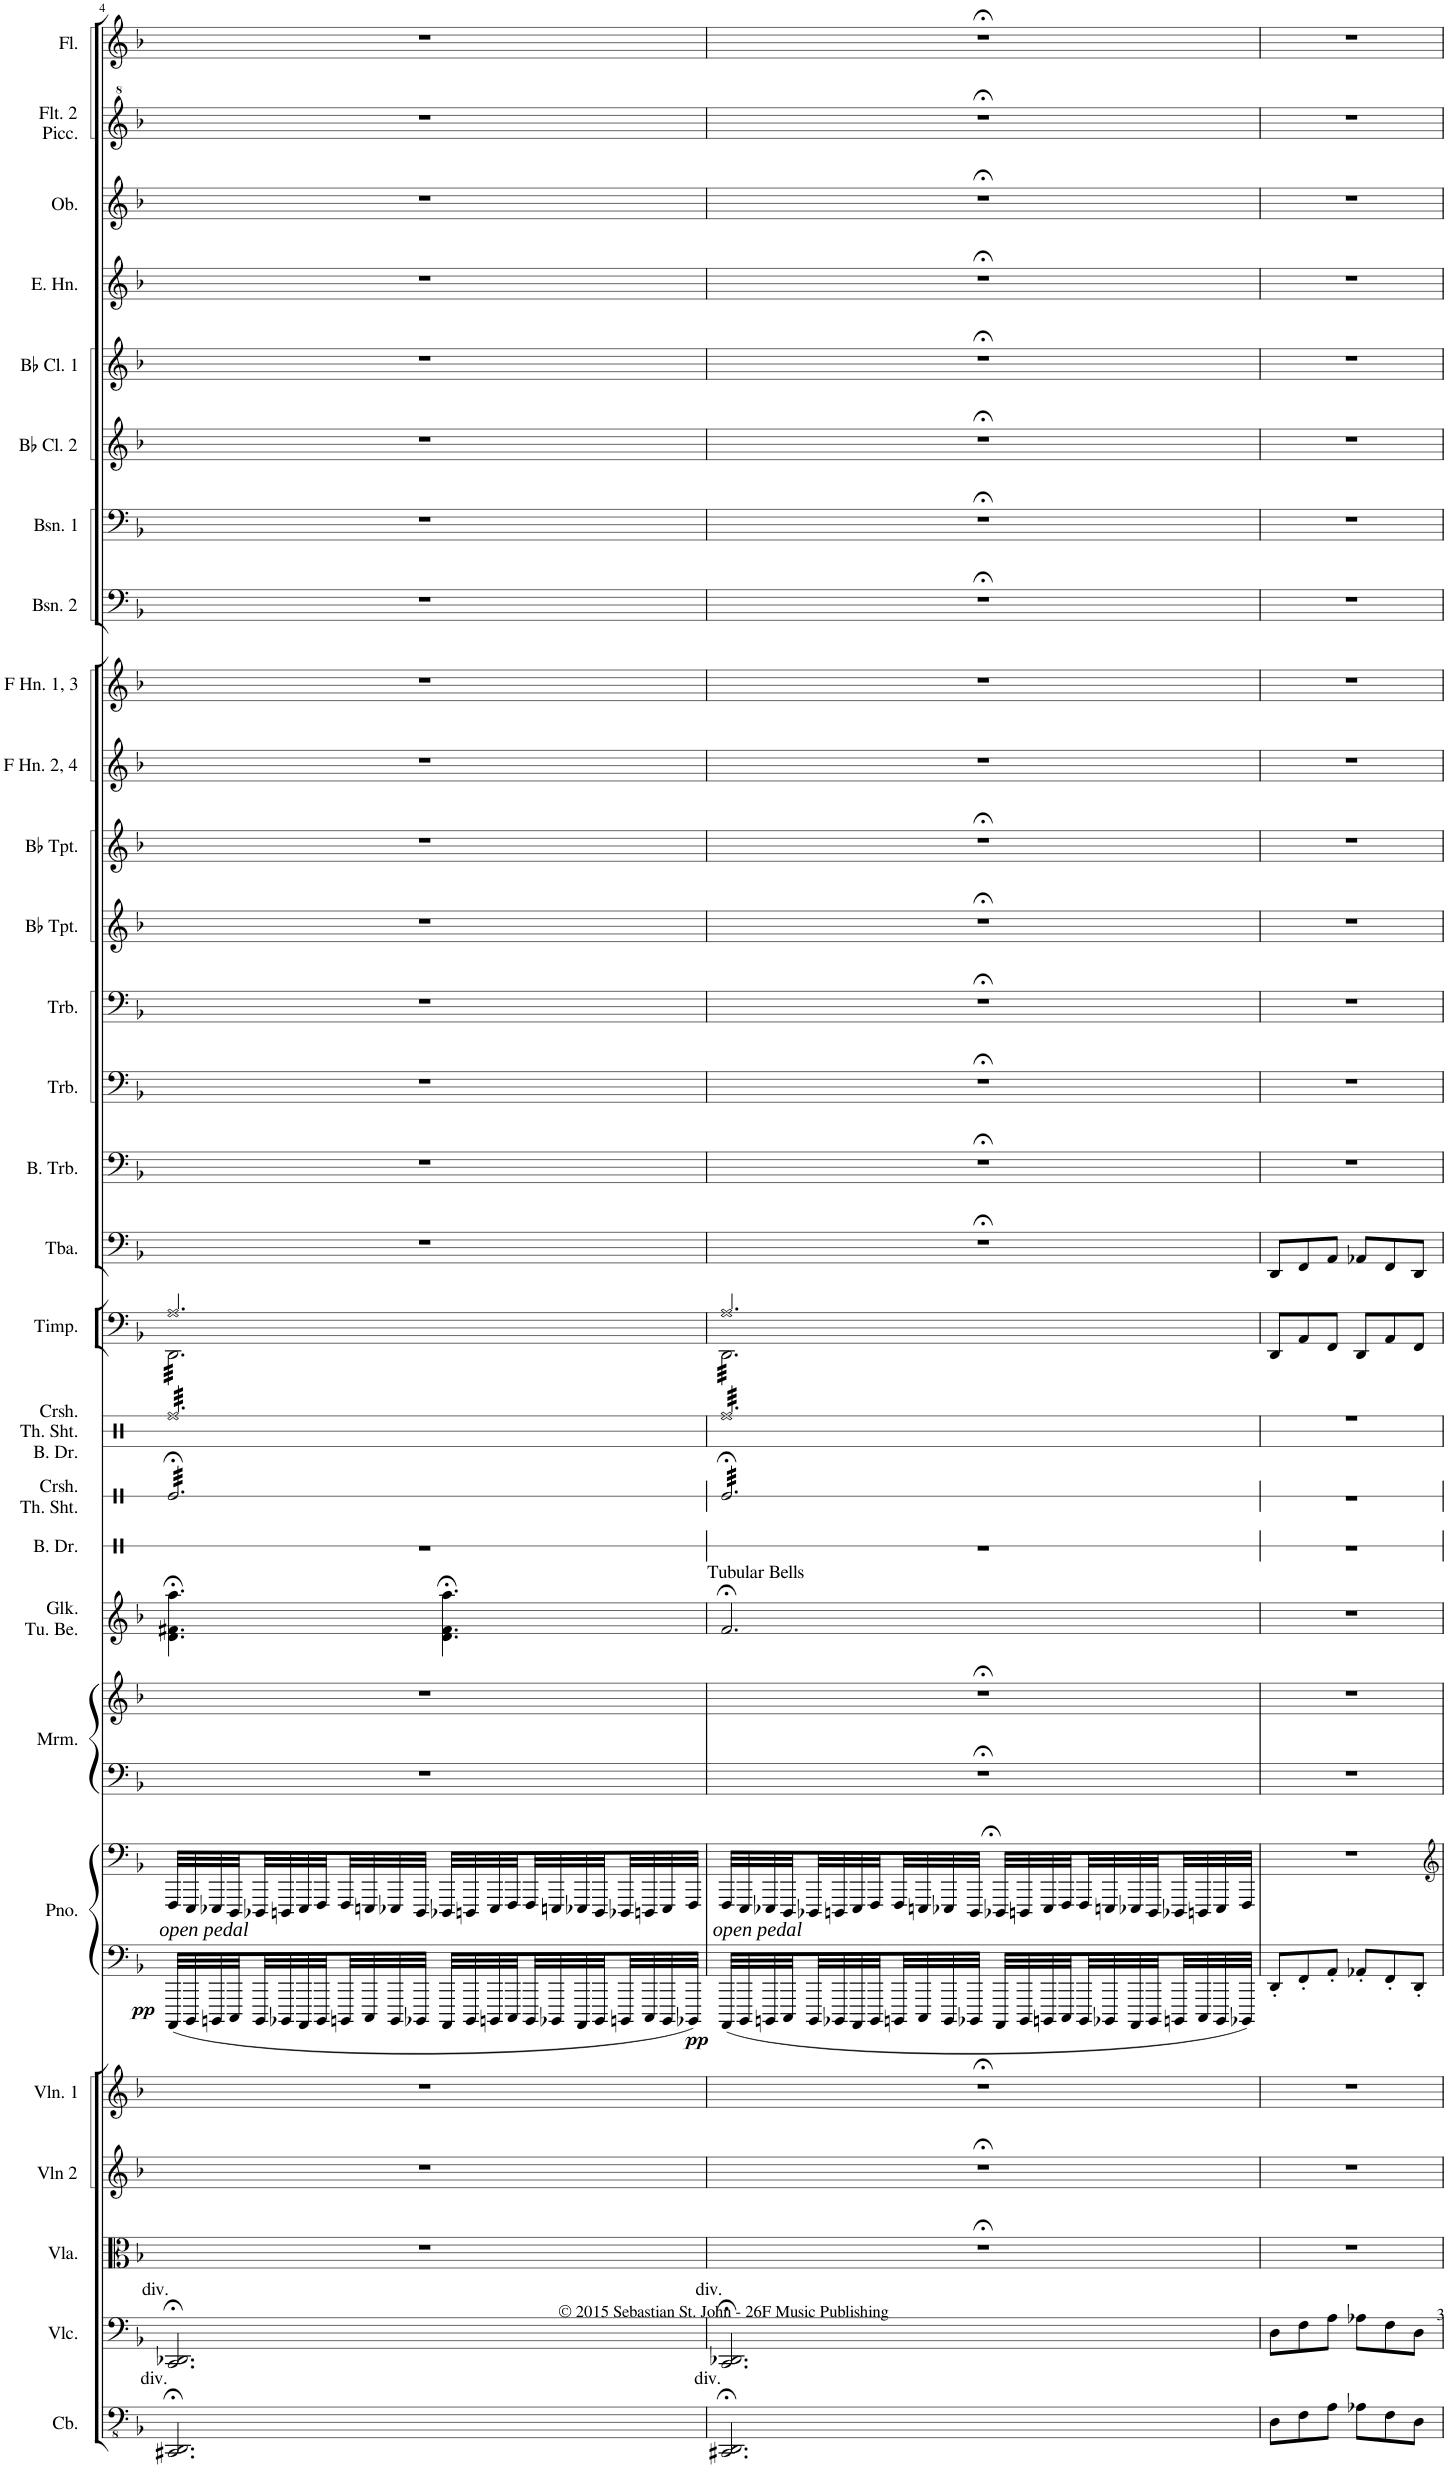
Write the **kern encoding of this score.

**kern	**kern	**kern	**kern	**kern	**kern	**kern	**dynam	**kern	**kern	**kern	**kern	**kern	**kern	**kern	**kern	**kern	**kern	**kern	**kern	**kern	**kern	**kern	**kern	**kern	**kern	**kern	**kern	**kern	**kern	**kern
*part28	*part27	*part26	*part25	*part24	*part23	*part23	*part23	*part22	*part22	*part21	*part20	*part19	*part18	*part17	*part16	*part15	*part14	*part13	*part12	*part11	*part10	*part9	*part8	*part7	*part6	*part5	*part4	*part3	*part2	*part1
*staff30	*staff29	*staff28	*staff27	*staff26	*staff25	*staff24	*staff24/25	*staff23	*staff22	*staff21	*staff20	*staff19	*staff18	*staff17	*staff16	*staff15	*staff14	*staff13	*staff12	*staff11	*staff10	*staff9	*staff8	*staff7	*staff6	*staff5	*staff4	*staff3	*staff2	*staff1
*I"Contrabass	*I"Violoncello	*I"Viola	*I"Violin 2	*I"Violin 1	*I"Piano	*	*	*I"Marimba	*	*I"Glockenspiel Tubular Bells	*I"Bass Drum	*I"Crash Thundersheet	*I"Crash Thundersheet Bass Drum	*I"Timpani	*I"Tuba	*I"Bass Trombone	*I"Trombone	*I"Trombone	*I"Bb Trumpet	*I"Trumpets in Bb	*I"Horn in F 2, 4	*I"Horn in F 1, 3	*I"Bassoon 2	*I"Bassoon 1	*I"Clarinets in Bb 2	*I"Bb Clarinet 1	*I"English Horn	*I"Oboes	*I"Flute 2 Piccolo	*I"Flutes
*I'Cb.	*I'Vlc.	*I'Vla.	*I'Vln 2	*I'Vln. 1	*I'Pno.	*	*	*I'Mrm.	*	*I'Glk. Tu. Be.	*I'B. Dr.	*I'Crsh. Th. Sht.	*I'Crsh. Th. Sht. B. Dr.	*I'Timp.	*I'Tba.	*I'B. Trb.	*I'Trb.	*I'Trb.	*I'Bb Tpt.	*	*	*	*I'Bsn. 2	*I'Bsn. 1	*	*I'Bb Cl. 1	*I'E. Hn.	*I'Ob.	*I'Flt. 2 Picc.	*I'Fl.
!!LO:PB:g=z
*clefFv4	*clefF4	*clefC3	*clefG2	*clefG2	*clefF4	*clefF4	*	*clefF4	*clefG2	*clefG2	*clefX	*clefX	*clefX	*clefF4	*clefF4	*clefF4	*clefF4	*clefF4	*clefG2	*clefG2	*clefG2	*clefG2	*clefF4	*clefF4	*clefG2	*clefG2	*clefG2	*clefG2	*clefG^2	*clefG2
*ITrd7c12	*	*	*	*	*	*	*	*	*	*	*	*	*	*	*	*	*	*	*ITrd1c2	*ITrd1c2	*ITrd4c7	*ITrd4c7	*	*	*ITrd1c2	*ITrd1c2	*ITrd4c7	*	*ITrd-7c-12	*
*k[b-]	*k[b-]	*k[b-]	*k[b-]	*k[b-]	*k[b-]	*k[b-]	*	*k[b-]	*k[b-]	*k[b-]	*k[]	*k[]	*k[]	*k[b-]	*k[b-]	*k[b-]	*k[b-]	*k[b-]	*k[b-]	*k[b-]	*k[b-]	*k[b-]	*k[b-]	*k[b-]	*k[b-]	*k[b-]	*k[b-]	*k[b-]	*k[b-]	*k[b-]
*M6/8	*M6/8	*M6/8	*M6/8	*M6/8	*M6/8	*M6/8	*	*M6/8	*M6/8	*M6/8	*M6/8	*M6/8	*M6/8	*M6/8	*M6/8	*M6/8	*M6/8	*M6/8	*M6/8	*M6/8	*M6/8	*M6/8	*M6/8	*M6/8	*M6/8	*M6/8	*M6/8	*M6/8	*M6/8	*M6/8
=4	=4	=4	=4	=4	=4	=4	=4	=4	=4	=4	=4	=4	=4	=4	=4	=4	=4	=4	=4	=4	=4	=4	=4	=4	=4	=4	=4	=4	=4	=4
*	*	*	*	*	*	*	*	*	*	*	*	*	*	*^	*	*	*	*	*	*	*	*	*	*	*	*	*	*	*	*
!	!	!	!	!	!	!LO:TX:b:i:t=open pedal	!	!	!	!	!	!	!	!	!	!	!	!	!	!	!	!	!	!	!	!	!	!	!	!	!
!	!LO:TX:a:t=div.	!	!	!	!	!	!	!	!	!	!	!	!	!	!	!	!	!	!	!	!	!	!	!	!	!	!	!	!	!	!
!LO:TX:a:t=div.	!	!	!	!	!	!	!	!	!	!	!	!	!	!	!	!	!	!	!	!	!	!	!	!	!	!	!	!	!	!	!
*	*	*	*	*	*	*	*	*	*	*	*	*tremolo	*	*	*	*	*	*	*	*	*	*	*	*	*	*	*	*	*	*	*
*	*	*	*	*	*	*	*	*	*	*	*	*	*tremolo	*	*	*	*	*	*	*	*	*	*	*	*	*	*	*	*	*	*
*	*	*	*	*	*	*	*	*	*	*	*	*	*	*tremolo	*	*	*	*	*	*	*	*	*	*	*	*	*	*	*	*	*
2.CCC#X/;< 2.DDD/;<	2.CC/;< 2.DD-X/;<	2.r	2.r	2.r	32AAAA/LLL	32FFF/LLL	.	2.r	2.r	4.d\;< 4.f#X\;< 4.aa\;<	2.r	32Re;</LLL	32Rdd/LLL	2.A/	32DD\LLL	2.r	2.r	2.r	2.r	2.r	2.r	2.r	2.r	2.r	2.r	2.r	2.r	2.r	2.r	2.r	2.r
.	.	.	.	.	32BBBB-/	32EEE/	.	.	.	.	.	32Re;</	32Rdd/	.	32DD\	.	.	.	.	.	.	.	.	.	.	.	.	.	.	.	.
!	!	!	!	!	!	!	!LO:DY:b=2	!	!	!	!	!	!	!	!	!	!	!	!	!	!	!	!	!	!	!	!	!	!	!	!
.	.	.	.	.	32BBBBn/	32EEE-X/	pp	.	.	.	.	32Re;</	32Rdd/	.	32DD\	.	.	.	.	.	.	.	.	.	.	.	.	.	.	.	.
.	.	.	.	.	32CCC/	32DDD/	.	.	.	.	.	32Re;</	32Rdd/	.	32DD\	.	.	.	.	.	.	.	.	.	.	.	.	.	.	.	.
.	.	.	.	.	32BBBB/	32DDD-X/	.	.	.	.	.	32Re;</	32Rdd/	.	32DD\	.	.	.	.	.	.	.	.	.	.	.	.	.	.	.	.
.	.	.	.	.	32BBBB-X/	32DDDn/	.	.	.	.	.	32Re;</	32Rdd/	.	32DD\	.	.	.	.	.	.	.	.	.	.	.	.	.	.	.	.
.	.	.	.	.	32AAAA/	32EEE-/	.	.	.	.	.	32Re;</	32Rdd/	.	32DD\	.	.	.	.	.	.	.	.	.	.	.	.	.	.	.	.
.	.	.	.	.	32BBBB-/	32FFF/	.	.	.	.	.	32Re;</	32Rdd/	.	32DD\	.	.	.	.	.	.	.	.	.	.	.	.	.	.	.	.
.	.	.	.	.	32BBBBn/	32FFF/	.	.	.	.	.	32Re;</	32Rdd/	.	32DD\	.	.	.	.	.	.	.	.	.	.	.	.	.	.	.	.
.	.	.	.	.	32CCC/	32EEEn/	.	.	.	.	.	32Re;</	32Rdd/	.	32DD\	.	.	.	.	.	.	.	.	.	.	.	.	.	.	.	.
.	.	.	.	.	32BBBB/	32EEE-X/	.	.	.	.	.	32Re;</	32Rdd/	.	32DD\	.	.	.	.	.	.	.	.	.	.	.	.	.	.	.	.
.	.	.	.	.	32BBBB-X/JJJ	32DDD/JJJ	.	.	.	.	.	32Re;</	32Rdd/	.	32DD\	.	.	.	.	.	.	.	.	.	.	.	.	.	.	.	.
.	.	.	.	.	32AAAA/LLL	32DDD-X/LLL	.	.	.	4.d\;< 4.f#\;< 4.aa\;<	.	32Re;</	32Rdd/	.	32DD\	.	.	.	.	.	.	.	.	.	.	.	.	.	.	.	.
.	.	.	.	.	32BBBB-/	32DDDn/	.	.	.	.	.	32Re;</	32Rdd/	.	32DD\	.	.	.	.	.	.	.	.	.	.	.	.	.	.	.	.
.	.	.	.	.	32BBBBn/	32EEE-/	.	.	.	.	.	32Re;</	32Rdd/	.	32DD\	.	.	.	.	.	.	.	.	.	.	.	.	.	.	.	.
.	.	.	.	.	32CCC/	32FFF/	.	.	.	.	.	32Re;</	32Rdd/	.	32DD\	.	.	.	.	.	.	.	.	.	.	.	.	.	.	.	.
.	.	.	.	.	32BBBB/	32FFF/	.	.	.	.	.	32Re;</	32Rdd/	.	32DD\	.	.	.	.	.	.	.	.	.	.	.	.	.	.	.	.
.	.	.	.	.	32BBBB-X/	32EEEn/	.	.	.	.	.	32Re;</	32Rdd/	.	32DD\	.	.	.	.	.	.	.	.	.	.	.	.	.	.	.	.
.	.	.	.	.	32AAAA/	32EEE-X/	.	.	.	.	.	32Re;</	32Rdd/	.	32DD\	.	.	.	.	.	.	.	.	.	.	.	.	.	.	.	.
.	.	.	.	.	32BBBB-/	32DDD/	.	.	.	.	.	32Re;</	32Rdd/	.	32DD\	.	.	.	.	.	.	.	.	.	.	.	.	.	.	.	.
.	.	.	.	.	32BBBBn/	32DDD-X/	.	.	.	.	.	32Re;</	32Rdd/	.	32DD\	.	.	.	.	.	.	.	.	.	.	.	.	.	.	.	.
.	.	.	.	.	32CCC/	32DDDn/	.	.	.	.	.	32Re;</	32Rdd/	.	32DD\	.	.	.	.	.	.	.	.	.	.	.	.	.	.	.	.
.	.	.	.	.	32BBBB/	32EEE-/	.	.	.	.	.	32Re;</	32Rdd/	.	32DD\	.	.	.	.	.	.	.	.	.	.	.	.	.	.	.	.
.	.	.	.	.	32BBBB-X/JJJ	32FFF/JJJ	.	.	.	.	.	32Re;</JJJ	32Rdd/JJJ	.	32DD\JJJ	.	.	.	.	.	.	.	.	.	.	.	.	.	.	.	.
=5	=5	=5	=5	=5	=5	=5	=5	=5	=5	=5	=5	=5	=5	=5	=5	=5	=5	=5	=5	=5	=5	=5	=5	=5	=5	=5	=5	=5	=5	=5	=5
!	!	!	!	!	!	!	!	!	!	!LO:TX:a:t=Tubular Bells	!	!	!	!	!	!	!	!	!	!	!	!	!	!	!	!	!	!	!	!	!
!	!	!	!	!	!	!LO:TX:b:i:t=open pedal	!	!	!	!	!	!	!	!	!	!	!	!	!	!	!	!	!	!	!	!	!	!	!	!	!
!	!LO:TX:a:t=div.	!	!	!	!	!	!	!	!	!	!	!	!	!	!	!	!	!	!	!	!	!	!	!	!	!	!	!	!	!	!
!LO:TX:a:t=div.	!	!	!	!	!	!	!	!	!	!	!	!	!	!	!	!	!	!	!	!	!	!	!	!	!	!	!	!	!	!	!
2.CCC#X/;< 2.DDD/;<	2.CC/;< 2.DD-X/;<	2.r;<	2.r;<	2.r;<	32AAAA/LLL	32FFF/LLL	.	2.r;<	2.r;<	2.f;</	2.r	32Re;</LLL	32Rdd/LLL	2.A/	32DD\LLL	2.r;<	2.r;<	2.r;<	2.r;<	2.r;<	2.r;<	2.r	2.r	2.r;<	2.r;<	2.r;<	2.r;<	2.r;<	2.r;<	2.r;<	2.r;<
.	.	.	.	.	32BBBB-/	32EEE/	.	.	.	.	.	32Re;</	32Rdd/	.	32DD\	.	.	.	.	.	.	.	.	.	.	.	.	.	.	.	.
!	!	!	!	!	!	!	!LO:DY:b=2	!	!	!	!	!	!	!	!	!	!	!	!	!	!	!	!	!	!	!	!	!	!	!	!
.	.	.	.	.	32BBBBn/	32EEE-X/	pp	.	.	.	.	32Re;</	32Rdd/	.	32DD\	.	.	.	.	.	.	.	.	.	.	.	.	.	.	.	.
.	.	.	.	.	32CCC/	32DDD/	.	.	.	.	.	32Re;</	32Rdd/	.	32DD\	.	.	.	.	.	.	.	.	.	.	.	.	.	.	.	.
.	.	.	.	.	32BBBB/	32DDD-X/	.	.	.	.	.	32Re;</	32Rdd/	.	32DD\	.	.	.	.	.	.	.	.	.	.	.	.	.	.	.	.
.	.	.	.	.	32BBBB-X/	32DDDn/	.	.	.	.	.	32Re;</	32Rdd/	.	32DD\	.	.	.	.	.	.	.	.	.	.	.	.	.	.	.	.
.	.	.	.	.	32AAAA/	32EEE-/	.	.	.	.	.	32Re;</	32Rdd/	.	32DD\	.	.	.	.	.	.	.	.	.	.	.	.	.	.	.	.
.	.	.	.	.	32BBBB-/	32FFF/	.	.	.	.	.	32Re;</	32Rdd/	.	32DD\	.	.	.	.	.	.	.	.	.	.	.	.	.	.	.	.
.	.	.	.	.	32BBBBn/	32FFF/	.	.	.	.	.	32Re;</	32Rdd/	.	32DD\	.	.	.	.	.	.	.	.	.	.	.	.	.	.	.	.
.	.	.	.	.	32CCC/	32EEEn/	.	.	.	.	.	32Re;</	32Rdd/	.	32DD\	.	.	.	.	.	.	.	.	.	.	.	.	.	.	.	.
.	.	.	.	.	32BBBB/	32EEE-X/	.	.	.	.	.	32Re;</	32Rdd/	.	32DD\	.	.	.	.	.	.	.	.	.	.	.	.	.	.	.	.
.	.	.	.	.	32BBBB-X/JJJ	32DDD;</JJJ	.	.	.	.	.	32Re;</	32Rdd/	.	32DD\	.	.	.	.	.	.	.	.	.	.	.	.	.	.	.	.
.	.	.	.	.	32AAAA/LLL	32DDD-X/LLL	.	.	.	.	.	32Re;</	32Rdd/	.	32DD\	.	.	.	.	.	.	.	.	.	.	.	.	.	.	.	.
.	.	.	.	.	32BBBB-/	32DDDn/	.	.	.	.	.	32Re;</	32Rdd/	.	32DD\	.	.	.	.	.	.	.	.	.	.	.	.	.	.	.	.
.	.	.	.	.	32BBBBn/	32EEE-/	.	.	.	.	.	32Re;</	32Rdd/	.	32DD\	.	.	.	.	.	.	.	.	.	.	.	.	.	.	.	.
.	.	.	.	.	32CCC/	32FFF/	.	.	.	.	.	32Re;</	32Rdd/	.	32DD\	.	.	.	.	.	.	.	.	.	.	.	.	.	.	.	.
.	.	.	.	.	32BBBB/	32FFF/	.	.	.	.	.	32Re;</	32Rdd/	.	32DD\	.	.	.	.	.	.	.	.	.	.	.	.	.	.	.	.
.	.	.	.	.	32BBBB-X/	32EEEn/	.	.	.	.	.	32Re;</	32Rdd/	.	32DD\	.	.	.	.	.	.	.	.	.	.	.	.	.	.	.	.
.	.	.	.	.	32AAAA/	32EEE-X/	.	.	.	.	.	32Re;</	32Rdd/	.	32DD\	.	.	.	.	.	.	.	.	.	.	.	.	.	.	.	.
.	.	.	.	.	32BBBB-/	32DDD/	.	.	.	.	.	32Re;</	32Rdd/	.	32DD\	.	.	.	.	.	.	.	.	.	.	.	.	.	.	.	.
.	.	.	.	.	32BBBBn/	32DDD-X/	.	.	.	.	.	32Re;</	32Rdd/	.	32DD\	.	.	.	.	.	.	.	.	.	.	.	.	.	.	.	.
.	.	.	.	.	32CCC/	32DDDn/	.	.	.	.	.	32Re;</	32Rdd/	.	32DD\	.	.	.	.	.	.	.	.	.	.	.	.	.	.	.	.
.	.	.	.	.	32BBBB/	32EEE-/	.	.	.	.	.	32Re;</	32Rdd/	.	32DD\	.	.	.	.	.	.	.	.	.	.	.	.	.	.	.	.
.	.	.	.	.	32BBBB-X/JJJ	32FFF/JJJ	.	.	.	.	.	32Re;</JJJ	32Rdd/JJJ	.	32DD\JJJ	.	.	.	.	.	.	.	.	.	.	.	.	.	.	.	.
*	*	*	*	*	*	*	*	*	*	*	*	*	*	*Xtremolo	*	*	*	*	*	*	*	*	*	*	*	*	*	*	*	*	*
*	*	*	*	*	*	*	*	*	*	*	*	*	*Xtremolo	*	*	*	*	*	*	*	*	*	*	*	*	*	*	*	*	*	*
*	*	*	*	*	*	*	*	*	*	*	*	*Xtremolo	*	*	*	*	*	*	*	*	*	*	*	*	*	*	*	*	*	*	*
*	*	*	*	*	*	*	*	*	*	*	*	*	*	*v	*v	*	*	*	*	*	*	*	*	*	*	*	*	*	*	*	*
=6	=6	=6	=6	=6	=6	=6	=6	=6	=6	=6	=6	=6	=6	=6	=6	=6	=6	=6	=6	=6	=6	=6	=6	=6	=6	=6	=6	=6	=6	=6
8DD\L	8D\L	2.r	2.r	2.r	8DD'/L	2.r	.	2.r	2.r	2.r	2.r	2.r	2.r	8DD/L	8DD/L	2.r	2.r	2.r	2.r	2.r	2.r	2.r	2.r	2.r	2.r	2.r	2.r	2.r	2.r	2.r
8FF\	8F\	.	.	.	8FF'/	.	.	.	.	.	.	.	.	8AA/	8FF/	.	.	.	.	.	.	.	.	.	.	.	.	.	.	.
8AA\J	8A\J	.	.	.	8AA'/J	.	.	.	.	.	.	.	.	8FF/J	8AA/J	.	.	.	.	.	.	.	.	.	.	.	.	.	.	.
8AA-X\L	8A-X\L	.	.	.	8AA-X'/L	.	.	.	.	.	.	.	.	8DD/L	8AA-X/L	.	.	.	.	.	.	.	.	.	.	.	.	.	.	.
8FF\	8F\	.	.	.	8FF'/	.	.	.	.	.	.	.	.	8AA/	8FF/	.	.	.	.	.	.	.	.	.	.	.	.	.	.	.
8DD\J	8D\J	.	.	.	8DD'/J	.	.	.	.	.	.	.	.	8FF/J	8DD/J	.	.	.	.	.	.	.	.	.	.	.	.	.	.	.
=	=	=	=	=	=	=	=	=	=	=	=	=	=	=	=	=	=	=	=	=	=	=	=	=	=	=	=	=	=	=
*-	*-	*-	*-	*-	*-	*-	*-	*-	*-	*-	*-	*-	*-	*-	*-	*-	*-	*-	*-	*-	*-	*-	*-	*-	*-	*-	*-	*-	*-	*-
